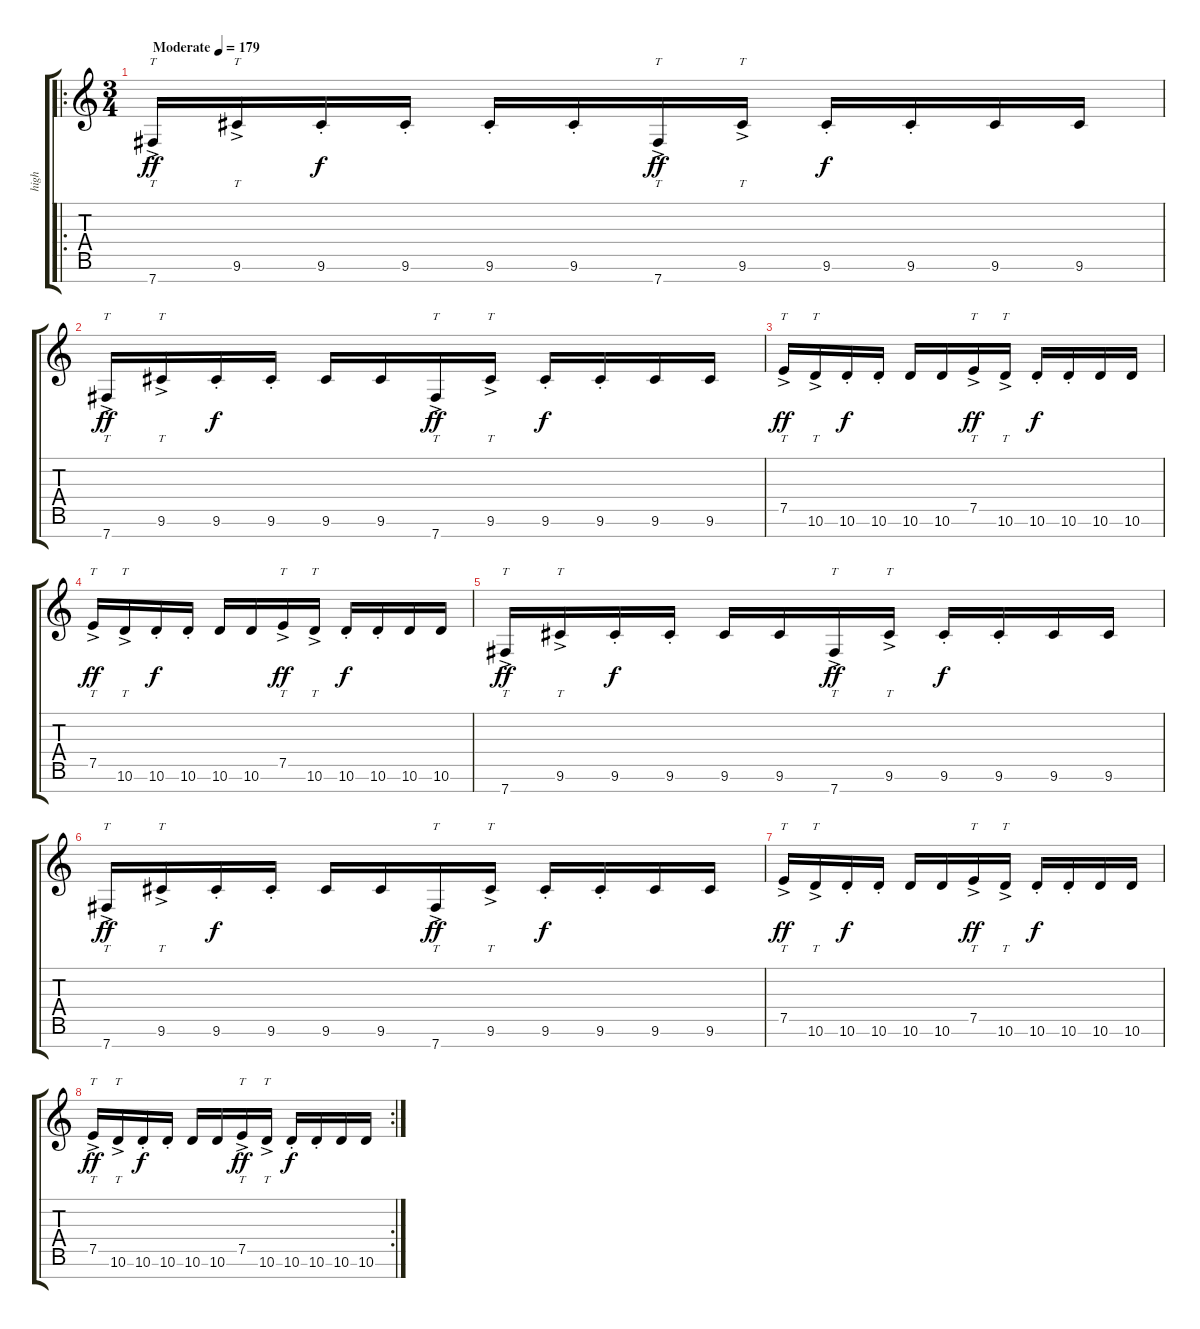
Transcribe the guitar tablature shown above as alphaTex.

\track ("high" "high") {instrument acousticguitarnylon}
\staff {score tabs}
\tuning (E4 B3 G3 D3 A2 E2 B1) {hide}
\ro
\ts (3 4)
\tempo (179 "Moderate")
\clef g2
\ks c
7.7{ac}.16{tt dy ff instrument acousticguitarnylon} 9.6{ac}.16{tt} 9.6{st}.16{dy f} 9.6{st}.16 9.6{st}.16 9.6{st}.16 7.7{ac}.16{tt dy ff} 9.6{ac}.16{tt} 9.6{st}.16{dy f} 9.6{st}.16 9.6.16 9.6.16 |
7.7{ac}.16{tt dy ff} 9.6{ac}.16{tt} 9.6{st}.16{dy f} 9.6{st}.16 9.6.16 9.6.16 7.7{ac}.16{tt dy ff} 9.6{ac}.16{tt} 9.6{st}.16{dy f} 9.6{st}.16 9.6.16 9.6.16 |
7.5{ac}.16{tt dy ff} 10.6{ac}.16{tt} 10.6{st}.16{dy f} 10.6{st}.16 10.6.16 10.6.16 7.5{ac}.16{tt dy ff} 10.6{ac}.16{tt} 10.6{st}.16{dy f} 10.6{st}.16 10.6.16 10.6.16 |
7.5{ac}.16{tt dy ff} 10.6{ac}.16{tt} 10.6{st}.16{dy f} 10.6{st}.16 10.6.16 10.6.16 7.5{ac}.16{tt dy ff} 10.6{ac}.16{tt} 10.6{st}.16{dy f} 10.6{st}.16 10.6.16 10.6.16 |
7.7{ac}.16{tt dy ff} 9.6{ac}.16{tt} 9.6{st}.16{dy f} 9.6{st}.16 9.6.16 9.6.16 7.7{ac}.16{tt dy ff} 9.6{ac}.16{tt} 9.6{st}.16{dy f} 9.6{st}.16 9.6.16 9.6.16 |
7.7{ac}.16{tt dy ff} 9.6{ac}.16{tt} 9.6{st}.16{dy f} 9.6{st}.16 9.6.16 9.6.16 7.7{ac}.16{tt dy ff} 9.6{ac}.16{tt} 9.6{st}.16{dy f} 9.6{st}.16 9.6.16 9.6.16 |
7.5{ac}.16{tt dy ff} 10.6{ac}.16{tt} 10.6{st}.16{dy f} 10.6{st}.16 10.6.16 10.6.16 7.5{ac}.16{tt dy ff} 10.6{ac}.16{tt} 10.6{st}.16{dy f} 10.6{st}.16 10.6.16 10.6.16 |
\rc 2
7.5{ac}.16{tt dy ff} 10.6{ac}.16{tt} 10.6{st}.16{dy f} 10.6{st}.16 10.6.16 10.6.16 7.5{ac}.16{tt dy ff} 10.6{ac}.16{tt} 10.6{st}.16{dy f} 10.6{st}.16 10.6.16 10.6.16
